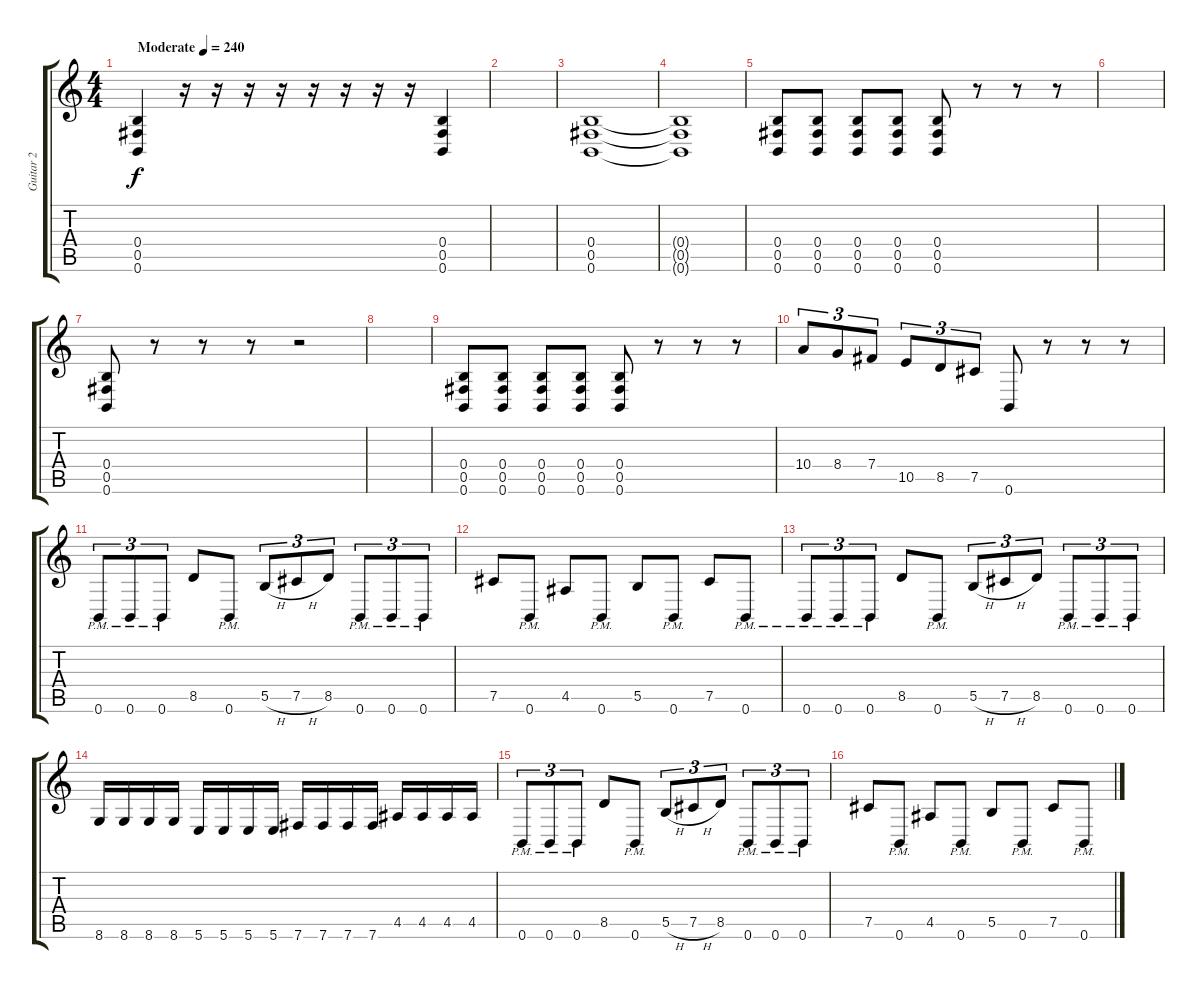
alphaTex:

\track ("Guitar 2" "Guitar 2") {instrument distortionguitar}
\staff {score tabs}
\tuning (Db4 Ab3 E3 B2 Gb2 B1) {hide}
\ts (4 4)
\tempo (240 "Moderate")
\clef g2
\ks c
(0.4 0.5 0.6).4{dy f instrument distortionguitar} r.16 r.16 r.16 r.16 r.16 r.16 r.16 r.16 (0.4 0.5 0.6).4 |
|
(0.4 0.5 0.6).1 |
(0.4{t} 0.5{t} 0.6{t}).1 |
(0.4 0.5 0.6).8 (0.4 0.5 0.6).8 (0.4 0.5 0.6).8 (0.4 0.5 0.6).8 (0.4 0.5 0.6).8 r.8 r.8 r.8 |
|
(0.4 0.5 0.6).8 r.8 r.8 r.8 r.2 |
|
(0.4 0.5 0.6).8 (0.4 0.5 0.6).8 (0.4 0.5 0.6).8 (0.4 0.5 0.6).8 (0.4 0.5 0.6).8 r.8 r.8 r.8 |
10.4.8{tu (3 2)} 8.4.8{tu (3 2)} 7.4.8{tu (3 2)} 10.5.8{tu (3 2)} 8.5.8{tu (3 2)} 7.5.8{tu (3 2)} 0.6.8 r.8 r.8 r.8 |
0.6{pm}.8{tu (3 2)} 0.6{pm}.8{tu (3 2)} 0.6{pm}.8{tu (3 2)} 8.5.8 0.6{pm}.8 5.5{h}.8{tu (3 2)} 7.5{h}.8{tu (3 2)} 8.5.8{tu (3 2)} 0.6{pm}.8{tu (3 2)} 0.6{pm}.8{tu (3 2)} 0.6{pm}.8{tu (3 2)} |
7.5.8 0.6{pm}.8 4.5.8 0.6{pm}.8 5.5.8 0.6{pm}.8 7.5.8 0.6{pm}.8 |
0.6{pm}.8{tu (3 2)} 0.6{pm}.8{tu (3 2)} 0.6{pm}.8{tu (3 2)} 8.5.8 0.6{pm}.8 5.5{h}.8{tu (3 2)} 7.5{h}.8{tu (3 2)} 8.5.8{tu (3 2)} 0.6{pm}.8{tu (3 2)} 0.6{pm}.8{tu (3 2)} 0.6{pm}.8{tu (3 2)} |
8.6.16 8.6.16 8.6.16 8.6.16 5.6.16 5.6.16 5.6.16 5.6.16 7.6.16 7.6.16 7.6.16 7.6.16 4.5.16 4.5.16 4.5.16 4.5.16 |
0.6{pm}.8{tu (3 2)} 0.6{pm}.8{tu (3 2)} 0.6{pm}.8{tu (3 2)} 8.5.8 0.6{pm}.8 5.5{h}.8{tu (3 2)} 7.5{h}.8{tu (3 2)} 8.5.8{tu (3 2)} 0.6{pm}.8{tu (3 2)} 0.6{pm}.8{tu (3 2)} 0.6{pm}.8{tu (3 2)} |
7.5.8 0.6{pm}.8 4.5.8 0.6{pm}.8 5.5.8 0.6{pm}.8 7.5.8 0.6{pm}.8
